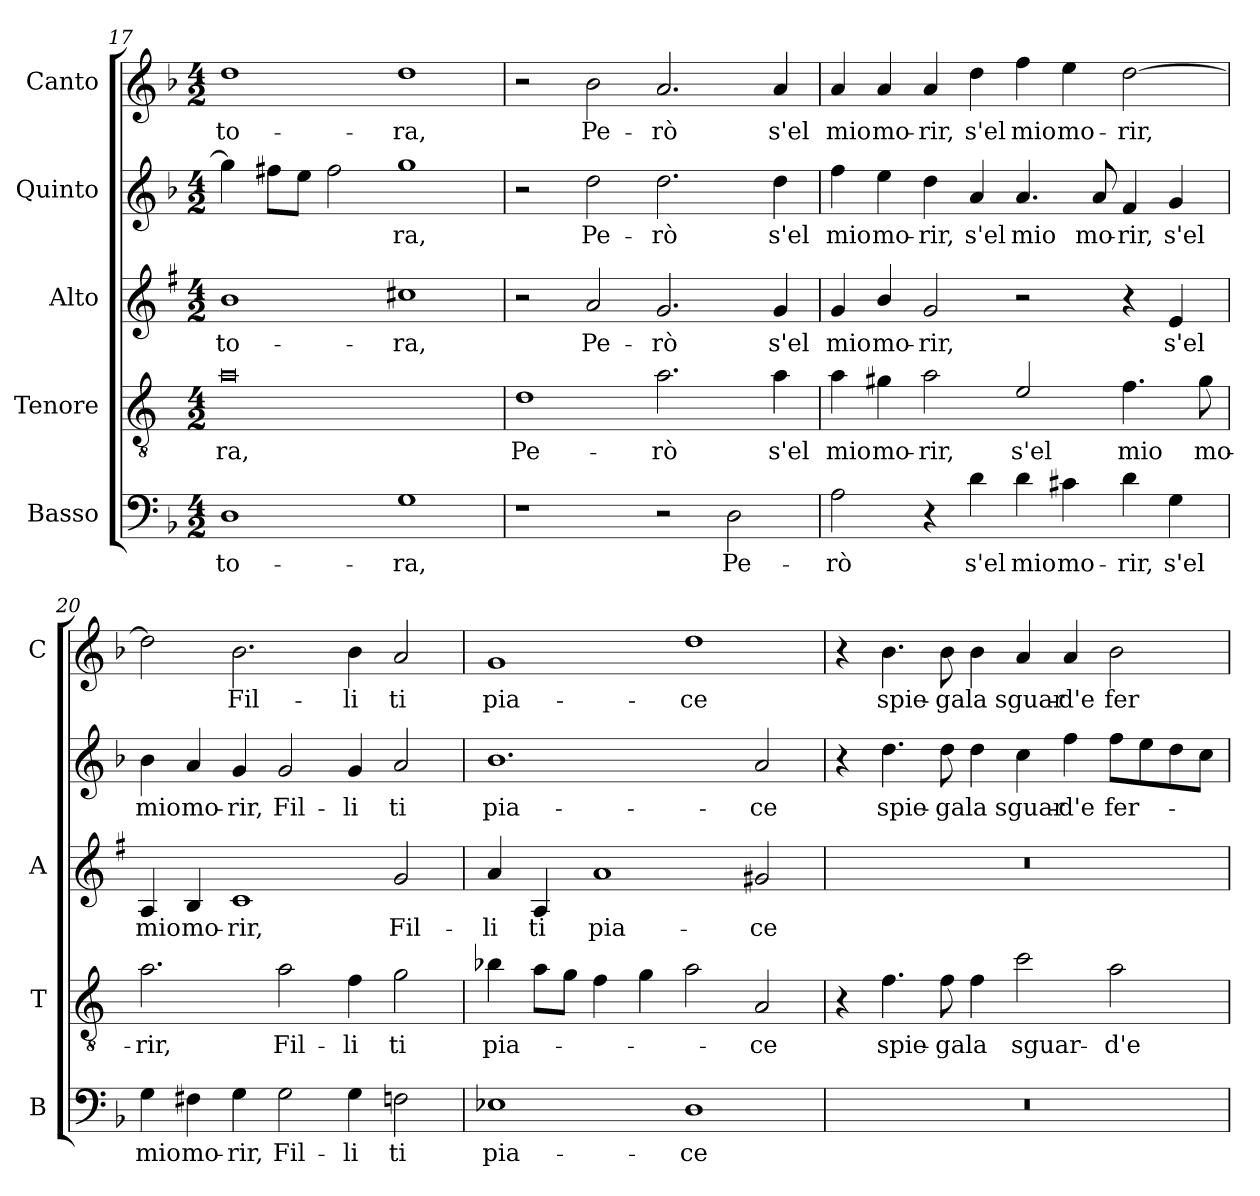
**kern	**text	**kern	**text	**kern	**text	**kern	**text	**kern	**text
*part5	*part5	*part4	*part4	*part3	*part3	*part2	*part2	*part1	*part1
*staff5	*staff5	*staff4	*staff4	*staff3	*staff3	*staff2	*staff2	*staff1	*staff1
*I"Basso	*	*I"Tenore	*	*I"Alto	*	*I"Quinto	*	*I"Canto	*
*I'B	*	*I'T	*	*I'A	*	*	*	*I'C	*
*clefF4	*	*clefGv2	*	*clefG2	*	*clefG2	*	*clefG2	*
*	*	*ITrd4c7	*	*ITrd1c2	*	*	*	*	*
*k[b-]	*	*k[b-]	*	*k[b-]	*	*k[b-]	*	*k[b-]	*
*F:	*	*F:	*	*F:	*	*F:	*	*F:	*
*M4/2	*	*M4/2	*	*M4/2	*	*M4/2	*	*M4/2	*
=17	=17	=17	=17	=17	=17	=17	=17	=17	=17
!	!LO:LY:b	!	!LO:LY:b	!	!LO:LY:b	!	!	!	!LO:LY:b
1D	-to-	0d	-ra,	1a	-to-	4gg\]	.	1dd	-to-
.	.	.	.	.	.	8ff#X\L	.	.	.
.	.	.	.	.	.	8ee\J	.	.	.
.	.	.	.	.	.	2ff#\	.	.	.
!	!LO:LY:b	!	!	!	!LO:LY:b	!	!LO:LY:b	!	!LO:LY:b
1G	-ra,	.	.	1bn	-ra,	1gg	-ra,	1dd	-ra,
!!LO:LB:g=z
=18	=18	=18	=18	=18	=18	=18	=18	=18	=18
!	!	!	!LO:LY:b	!	!	!	!	!	!
1r	.	1G	Pe-	2r	.	2r	.	2r	.
!	!	!	!	!	!LO:LY:b	!	!LO:LY:b	!	!LO:LY:b
.	.	.	.	2g/	Pe-	2dd\	Pe-	2b-\	Pe-
!	!	!	!LO:LY:b	!	!LO:LY:b	!	!LO:LY:b	!	!LO:LY:b
2r	.	2.d\	-rò	2.f/	-rò	2.dd\	-rò	2.a/	-rò
!	!LO:LY:b	!	!	!	!	!	!	!	!
2D\	Pe-	.	.	.	.	.	.	.	.
!	!	!	!LO:LY:b	!	!LO:LY:b	!	!LO:LY:b	!	!LO:LY:b
.	.	4d\	s'el	4f/	s'el	4dd\	s'el	4a/	s'el
=19	=19	=19	=19	=19	=19	=19	=19	=19	=19
!	!LO:LY:b	!	!LO:LY:b	!	!LO:LY:b	!	!LO:LY:b	!	!LO:LY:b
2A\	-rò	4d\	mio	4f/	mio	4ff\	mio	4a/	mio
!	!	!	!LO:LY:b	!	!LO:LY:b	!	!LO:LY:b	!	!LO:LY:b
.	.	4c#X\	mo-	4a/	mo-	4ee\	mo-	4a/	mo-
!	!	!	!LO:LY:b	!	!LO:LY:b	!	!LO:LY:b	!	!LO:LY:b
4r	.	2d\	-rir,	2f/	-rir,	4dd\	-rir,	4a/	-rir,
!	!LO:LY:b	!	!	!	!	!	!LO:LY:b	!	!LO:LY:b
4d\	s'el	.	.	.	.	4a/	s'el	4dd\	s'el
!	!LO:LY:b	!	!LO:LY:b	!	!	!	!LO:LY:b	!	!LO:LY:b
4d\	mio	2A/	s'el	2r	.	4.a/	mio	4ff\	mio
!	!LO:LY:b	!	!	!	!	!	!	!	!LO:LY:b
4c#X\	mo-	.	.	.	.	.	.	4ee\	mo-
!	!	!	!	!	!	!	!LO:LY:b	!	!
.	.	.	.	.	.	8a/	mo-	.	.
!	!LO:LY:b	!	!LO:LY:b	!	!	!	!LO:LY:b	!	!LO:LY:b
4d\	-rir,	4.B-\	mio	4r	.	4f/	-rir,	[2dd\	-rir,
!	!LO:LY:b	!	!	!	!LO:LY:b	!	!LO:LY:b	!	!
4G\	s'el	.	.	4d/	s'el	4g/	s'el	.	.
!	!	!	!LO:LY:b	!	!	!	!	!	!
.	.	8c#\	mo-	.	.	.	.	.	.
=20	=20	=20	=20	=20	=20	=20	=20	=20	=20
!	!LO:LY:b	!	!LO:LY:b	!	!LO:LY:b	!	!LO:LY:b	!	!
4G\	mio	2.d\	-rir,	4G/	mio	4b-\	mio	2dd\]	.
!	!LO:LY:b	!	!	!	!LO:LY:b	!	!LO:LY:b	!	!
4F#X\	mo-	.	.	4A/	mo-	4a/	mo-	.	.
!	!LO:LY:b	!	!	!	!LO:LY:b	!	!LO:LY:b	!	!LO:LY:b
4G\	-rir,	.	.	1B-	-rir,	4g/	-rir,	2.b-\	Fil-
!	!LO:LY:b	!	!LO:LY:b	!	!	!	!LO:LY:b	!	!
2G\	Fil-	2d\	Fil-	.	.	2g/	Fil-	.	.
!	!LO:LY:b	!	!LO:LY:b	!	!	!	!LO:LY:b	!	!LO:LY:b
4G\	-li	4B-\	-li	.	.	4g/	-li	4b-\	-li
!	!LO:LY:b	!	!LO:LY:b	!	!LO:LY:b	!	!LO:LY:b	!	!LO:LY:b
2Fn\	ti	2c\	ti	2f/	Fil-	2a/	ti	2a/	ti
=21	=21	=21	=21	=21	=21	=21	=21	=21	=21
!	!LO:LY:b	!	!LO:LY:b	!	!LO:LY:b	!	!LO:LY:b	!	!LO:LY:b
1E-X	pia-	4e-X\	pia-	4g/	-li	1.b-	pia-	1g	pia-
!	!	!	!	!	!LO:LY:b	!	!	!	!
.	.	8d\L	.	4G/	ti	.	.	.	.
.	.	8c\J	.	.	.	.	.	.	.
!	!	!	!	!	!LO:LY:b	!	!	!	!
.	.	4B-\	.	1g	pia-	.	.	.	.
.	.	4c\	.	.	.	.	.	.	.
!	!LO:LY:b	!	!	!	!	!	!	!	!LO:LY:b
1D	-ce	2d\	.	.	.	.	.	1dd	-ce
!	!	!	!LO:LY:b	!	!LO:LY:b	!	!LO:LY:b	!	!
.	.	2D/	-ce	2f#X/	-ce	2a/	-ce	.	.
!!LO:LB:g=z
=22	=22	=22	=22	=22	=22	=22	=22	=22	=22
0r	.	4r	.	0r	.	4r	.	4r	.
!	!	!	!LO:LY:b	!	!	!	!LO:LY:b	!	!LO:LY:b
.	.	4.B-\	spie-	.	.	4.dd\	spie-	4.b-\	spie-
!	!	!	!LO:LY:b	!	!	!	!LO:LY:b	!	!LO:LY:b
.	.	8B-\	-ga	.	.	8dd\	-ga	8b-\	-ga
!	!	!	!LO:LY:b	!	!	!	!LO:LY:b	!	!LO:LY:b
.	.	4B-\	la	.	.	4dd\	la	4b-\	la
!	!	!	!LO:LY:b	!	!	!	!LO:LY:b	!	!LO:LY:b
.	.	2f\	sguar-	.	.	4cc\	sguar-	4a/	sguar-
!	!	!	!	!	!	!	!LO:LY:b	!	!LO:LY:b
.	.	.	.	.	.	4ff\	-d'e	4a/	-d'e
!	!	!	!LO:LY:b	!	!	!	!LO:LY:b	!	!LO:LY:b
.	.	2d\	-d'e	.	.	8ff\L	fer-	2b-\	fer-
.	.	.	.	.	.	8ee\	.	.	.
.	.	.	.	.	.	8dd\	.	.	.
.	.	.	.	.	.	8cc\J	.	.	.
=	=	=	=	=	=	=	=	=	=
*-	*-	*-	*-	*-	*-	*-	*-	*-	*-
